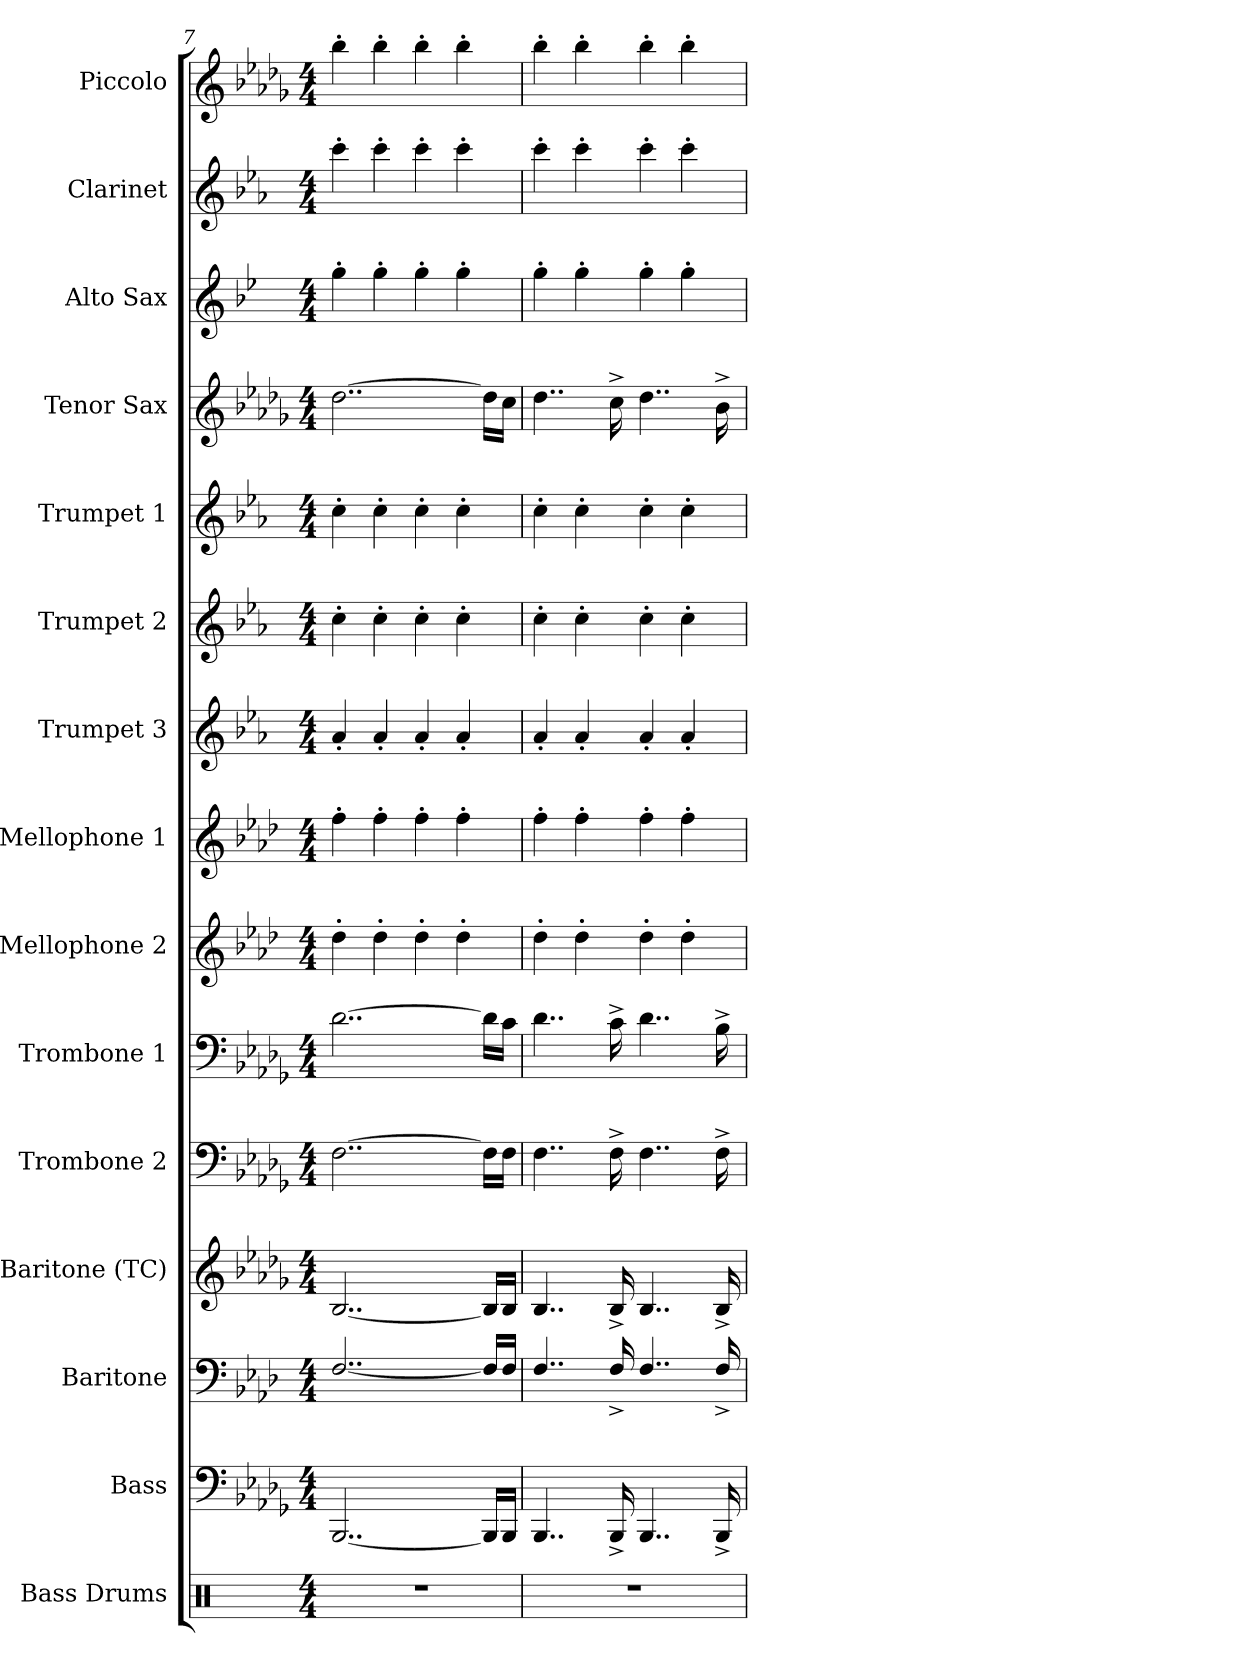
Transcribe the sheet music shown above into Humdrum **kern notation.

**kern	**kern	**kern	**kern	**kern	**kern	**kern	**kern	**kern	**kern	**kern	**kern	**kern	**kern	**kern
*part15	*part14	*part13	*part12	*part11	*part10	*part9	*part8	*part7	*part6	*part5	*part4	*part3	*part2	*part1
*staff15	*staff14	*staff13	*staff12	*staff11	*staff10	*staff9	*staff8	*staff7	*staff6	*staff5	*staff4	*staff3	*staff2	*staff1
*I"Bass Drums	*I"Bass	*I"Baritone	*I"Baritone (TC)	*I"Trombone 2	*I"Trombone 1	*I"Mellophone 2	*I"Mellophone 1	*I"Trumpet 3	*I"Trumpet 2	*I"Trumpet 1	*I"Tenor Sax	*I"Alto Sax	*I"Clarinet	*I"Piccolo
*I'B.D.	*I'Bass	*I'Btn.	*I'Bar.	*I'Tbn. 2	*I'Tbn. 1	*I'Mello. 2	*I'Mph. 1	*I'Tpt. 3	*I'Tpt. 2	*I'Tpt. 1	*I'T. Sax.	*I'A. Sax.	*I'Cl.	*I'Picc.
*clefX	*clefF4	*clefF4	*clefG2	*clefF4	*clefF4	*clefG2	*clefG2	*clefG2	*clefG2	*clefG2	*clefG2	*clefG2	*clefG2	*clefG2
*	*	*ITrd4c7	*ITrd8c14	*	*	*ITrd4c7	*ITrd4c7	*ITrd1c2	*ITrd1c2	*ITrd1c2	*ITrd8c14	*ITrd5c9	*ITrd1c2	*ITrd-7c-12
*k[]	*k[b-e-a-d-g-]	*k[b-e-a-d-g-]	*k[b-e-a-d-g-]	*k[b-e-a-d-g-]	*k[b-e-a-d-g-]	*k[b-e-a-d-g-]	*k[b-e-a-d-g-]	*k[b-e-a-d-g-]	*k[b-e-a-d-g-]	*k[b-e-a-d-g-]	*k[b-e-a-d-g-]	*k[b-e-a-d-g-]	*k[b-e-a-d-g-]	*k[b-e-a-d-g-]
*M4/4	*M4/4	*M4/4	*M4/4	*M4/4	*M4/4	*M4/4	*M4/4	*M4/4	*M4/4	*M4/4	*M4/4	*M4/4	*M4/4	*M4/4
=7	=7	=7	=7	=7	=7	=7	=7	=7	=7	=7	=7	=7	=7	=7
1r	[2..BBB-/	[2..BB-/	[2..BB-/	[2..F\	[2..d-\	4g-'\	4b-'\	4g-'/	4b-'\	4b-'\	[2..d-\	4b-'\	4bb-'\	4bbb-'\
.	.	.	.	.	.	4g-'\	4b-'\	4g-'/	4b-'\	4b-'\	.	4b-'\	4bb-'\	4bbb-'\
.	.	.	.	.	.	4g-'\	4b-'\	4g-'/	4b-'\	4b-'\	.	4b-'\	4bb-'\	4bbb-'\
.	.	.	.	.	.	4g-'\	4b-'\	4g-'/	4b-'\	4b-'\	.	4b-'\	4bb-'\	4bbb-'\
.	16BBB-/LL]	16BB-/LL]	16BB-/LL]	16F\LL]	16d-\LL]	.	.	.	.	.	16d-\LL]	.	.	.
.	16BBB-/JJ	16BB-/JJ	16BB-/JJ	16F\JJ	16c\JJ	.	.	.	.	.	16c\JJ	.	.	.
=8	=8	=8	=8	=8	=8	=8	=8	=8	=8	=8	=8	=8	=8	=8
1r	4..BBB-/	4..BB-/	4..BB-/	4..F\	4..d-\	4g-'\	4b-'\	4g-'/	4b-'\	4b-'\	4..d-\	4b-'\	4bb-'\	4bbb-'\
.	.	.	.	.	.	4g-'\	4b-'\	4g-'/	4b-'\	4b-'\	.	4b-'\	4bb-'\	4bbb-'\
.	16BBB-^/	16BB-^/	16BB-^/	16F^\	16c^\	.	.	.	.	.	16c^\	.	.	.
.	4..BBB-/	4..BB-/	4..BB-/	4..F\	4..d-\	4g-'\	4b-'\	4g-'/	4b-'\	4b-'\	4..d-\	4b-'\	4bb-'\	4bbb-'\
.	.	.	.	.	.	4g-'\	4b-'\	4g-'/	4b-'\	4b-'\	.	4b-'\	4bb-'\	4bbb-'\
.	16BBB-^/	16BB-^/	16BB-^/	16F^\	16B-^\	.	.	.	.	.	16B-^\	.	.	.
=	=	=	=	=	=	=	=	=	=	=	=	=	=	=
*-	*-	*-	*-	*-	*-	*-	*-	*-	*-	*-	*-	*-	*-	*-
